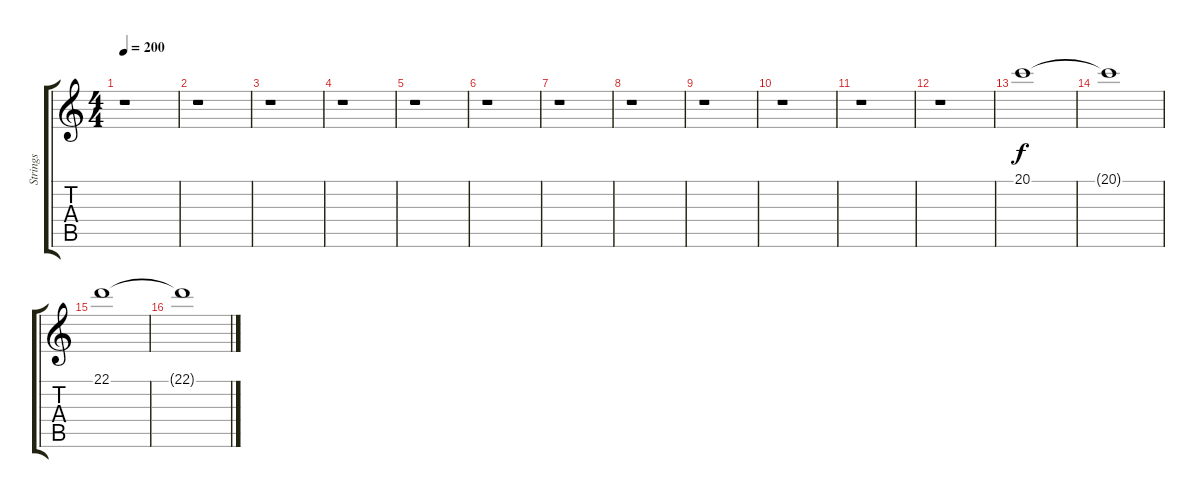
\track ("Strings" "Strings") {instrument stringensemble1}
\staff {score tabs}
\tuning (E4 B3 G3 D3 A2 E2) {hide}
\ts (4 4)
\tempo 200
\clef g2
\ks c
r.1{dy f} |
r.1 |
r.1 |
r.1 |
r.1 |
r.1 |
r.1 |
r.1 |
r.1 |
r.1 |
r.1 |
r.1 |
20.1.1 |
20.1{t}.1 |
22.1.1 |
22.1{t}.1
